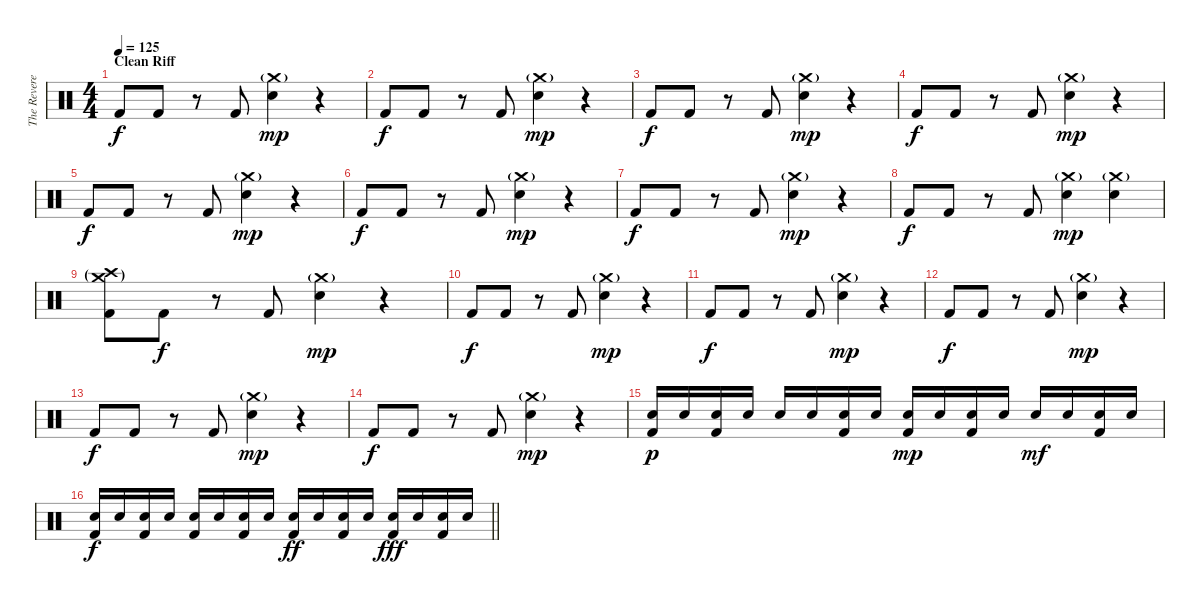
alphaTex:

\track ("The Reverend" "The Revere") {instrument percussion}
\staff {score}
\articulation defaults
\ts (4 4)
\section ("" "Clean Riff")
\tempo 125
\clef neutral
\ks c "Kick (hit) 2".8{dy f} "Kick (hit) 2".8
r.8 "Kick (hit) 2".8 ("Crash medium (hit)"{g} "Electric Snare (hit)").4{dy mp} r.4 |
"Kick (hit) 2".8{dy f} "Kick (hit) 2".8 r.8 "Kick (hit) 2".8 ("Crash medium (hit)"{g} "Electric Snare (hit)").4{dy mp} r.4 |
"Kick (hit) 2".8{dy f} "Kick (hit) 2".8 r.8 "Kick (hit) 2".8 ("Crash medium (hit)"{g} "Electric Snare (hit)").4{dy mp} r.4 |
"Kick (hit) 2".8{dy f} "Kick (hit) 2".8 r.8 "Kick (hit) 2".8 ("Crash medium (hit)"{g} "Electric Snare (hit)").4{dy mp} r.4 |
"Kick (hit) 2".8{dy f} "Kick (hit) 2".8 r.8 "Kick (hit) 2".8 ("Crash medium (hit)"{g} "Electric Snare (hit)").4{dy mp} r.4 |
"Kick (hit) 2".8{dy f} "Kick (hit) 2".8 r.8 "Kick (hit) 2".8 ("Crash medium (hit)"{g} "Electric Snare (hit)").4{dy mp} r.4 |
"Kick (hit) 2".8{dy f} "Kick (hit) 2".8 r.8 "Kick (hit) 2".8 ("Crash medium (hit)"{g} "Electric Snare (hit)").4{dy mp} r.4 |
"Kick (hit) 2".8{dy f} "Kick (hit) 2".8 r.8 "Kick (hit) 2".8 ("Crash medium (hit)"{g} "Electric Snare (hit)").4{dy mp} ("Crash medium (hit)"{g} "Electric Snare (hit)").4 |
("Crash medium (hit)"{g} "Crash high (hit)"{g} "Kick (hit) 2").8 "Kick (hit) 2".8{dy f} r.8 "Kick (hit) 2".8 ("Crash medium (hit)"{g} "Electric Snare (hit)").4{dy mp} r.4 |
"Kick (hit) 2".8{dy f} "Kick (hit) 2".8 r.8 "Kick (hit) 2".8 ("Crash medium (hit)"{g} "Electric Snare (hit)").4{dy mp} r.4 |
"Kick (hit) 2".8{dy f} "Kick (hit) 2".8 r.8 "Kick (hit) 2".8 ("Crash medium (hit)"{g} "Electric Snare (hit)").4{dy mp} r.4 |
"Kick (hit) 2".8{dy f} "Kick (hit) 2".8 r.8 "Kick (hit) 2".8 ("Crash medium (hit)"{g} "Electric Snare (hit)").4{dy mp} r.4 |
"Kick (hit) 2".8{dy f} "Kick (hit) 2".8 r.8 "Kick (hit) 2".8 ("Crash medium (hit)"{g} "Electric Snare (hit)").4{dy mp} r.4 |
"Kick (hit) 2".8{dy f} "Kick (hit) 2".8 r.8 "Kick (hit) 2".8 ("Crash medium (hit)"{g} "Electric Snare (hit)").4{dy mp} r.4 |
("Electric Snare (hit)" "Kick (hit) 2").16{dy p} "Electric Snare (hit)".16 ("Electric Snare (hit)" "Kick (hit) 2").16 "Electric Snare (hit)".16 "Electric Snare (hit)".16 "Electric Snare (hit)".16 ("Electric Snare (hit)" "Kick (hit) 2").16 "Electric Snare (hit)".16 ("Electric Snare (hit)" "Kick (hit) 2").16{dy mp} "Electric Snare (hit)".16 ("Electric Snare (hit)" "Kick (hit) 2").16 "Electric Snare (hit)".16 "Electric Snare (hit)".16{dy mf} "Electric Snare (hit)".16 ("Electric Snare (hit)" "Kick (hit) 2").16 "Electric Snare (hit)".16 |
\barLineRight lightlight
("Electric Snare (hit)" "Kick (hit) 2").16{dy f} "Electric Snare (hit)".16 ("Electric Snare (hit)" "Kick (hit) 2").16 "Electric Snare (hit)".16 ("Electric Snare (hit)" "Kick (hit) 2").16 "Electric Snare (hit)".16 ("Electric Snare (hit)" "Kick (hit) 2").16 "Electric Snare (hit)".16 ("Electric Snare (hit)" "Kick (hit) 2").16{dy ff} "Electric Snare (hit)".16 ("Electric Snare (hit)" "Kick (hit) 2").16 "Electric Snare (hit)".16 ("Electric Snare (hit)" "Kick (hit) 2").16{dy fff} "Electric Snare (hit)".16 ("Electric Snare (hit)" "Kick (hit) 2").16 "Electric Snare (hit)".16
